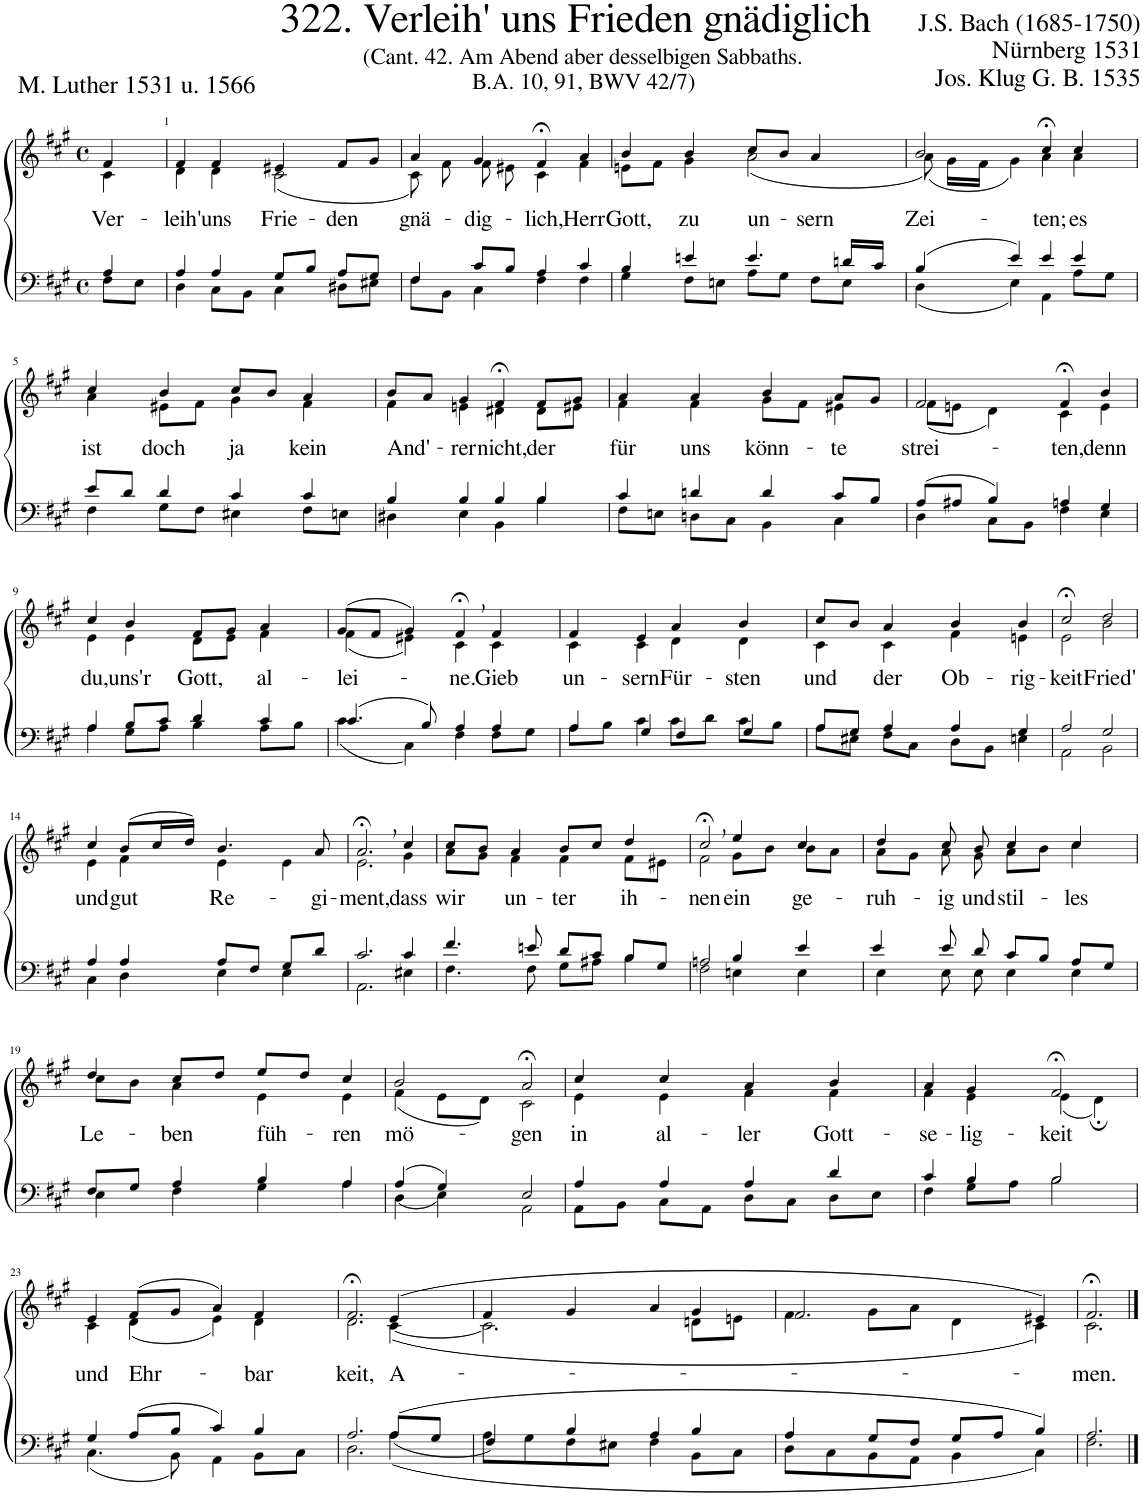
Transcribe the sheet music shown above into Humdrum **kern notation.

**kern	**kern	**text
*part2	*part1	*part1
*staff2	*staff1	*staff1
*I"Tenor/Bass	*I"Soprano/Alto	*
*clefF4	*clefG2	*
*k[f#c#g#]	*k[f#c#g#]	*
*M4/4	*M4/4	*
*met(c)	*met(c)	*
=	=	=
*^	*	*
!	!	!	!LO:LY:b
*	*	*^	*
4A/	8F#\L	4f#;</	4c#\	Ver-
.	8E\J	.	.	.
=1	=1	=1	=1	=1
!	!	!	!	!LO:LY:b
4A/	4D\	4f#;</	4d\	-leih'
!	!	!	!	!LO:LY:b
4A/	8C#\L	4f#/	4d\	uns
.	8BB\J	.	.	.
!	!	!	!	!LO:LY:b
8G#/L	4C#\	4e#X/	(2c#\	Frie-
8B/J	.	.	.	.
!	!	!	!	!LO:LY:b
8A/L	8D#X\L	8f#;</L	.	-den
8G#/J	8E#X\J	8g#/J	.	.
=2	=2	=2	=2	=2
!	!	!	!	!LO:LY:b
4F#/	8F#\L	4a;</	8c#\)	gnä-
.	8BB\J	.	8f#\	.
!	!	!	!	!LO:LY:b
8c#/L	4C#\	4g#/	8f#\	-dig-
8B/J	.	.	8e#X\	.
!	!	!	!	!LO:LY:b
4A/	4F#\	4f#;<,/	4c#\	-lich,
!	!	!	!	!LO:LY:b
4c#/	4F#\	4a/	4f#\	Herr
=3	=3	=3	=3	=3
!	!	!	!	!LO:LY:b
4B/	4G#\	4b/	8en\L	Gott,
.	.	.	8f#\J	.
!	!	!	!	!LO:LY:b
4en/	8F#\L	4b/	4g#\	zu
.	8En\J	.	.	.
!	!	!	!	!LO:LY:b
4.e/	8A\L	8cc#;</L	(2a\	un-
.	8G#\J	8b/J	.	.
!	!	!	!	!LO:LY:b
.	8F#\L	4a/	.	-sern
16dn/LL	8E\J	.	.	.
16c#/JJ	.	.	.	.
=4	=4	=4	=4	=4
!	!	!	!	!LO:LY:b
(4B/	(4D\	2b/	(8a\)	Zei-
.	.	.	16g#\LL	.
.	.	.	16f#\JJ	.
4e/)	4E\)	.	4g#\)	.
!	!	!	!	!LO:LY:b
4e/	4AA\	4cc#;<,/	4a\	-ten;
!	!	!	!	!LO:LY:b
4e/	8A\L	4cc#/	4a\	es
.	8G#\J	.	.	.
!!LO:LB:g=z	!!
=5	=5	=5	=5	=5
!	!	!	!	!LO:LY:b
8e/L	4F#\	4cc#;</	4a\	ist
8d/J	.	.	.	.
!	!	!	!	!LO:LY:b
4d/	8G#\L	4b/	8e#X\L	doch
.	8F#\J	.	8f#\J	.
!	!	!	!	!LO:LY:b
4c#/	4E#X\	8cc#;</L	4g#\	ja
.	.	8b/J	.	.
!	!	!	!	!LO:LY:b
4c#/	8F#\L	4a/	4f#\	kein
.	8En\J	.	.	.
=6	=6	=6	=6	=6
!	!	!	!	!LO:LY:b
4B/	4D#X\	8b;</L	4f#\	And'-
.	.	8a/J	.	.
!	!	!	!	!LO:LY:b
4B/	4E\	4g#/	4en\	-rer
!	!	!	!	!LO:LY:b
4B/	4BB\	4f#;<,/	4d#X\	nicht,
!	!	!	!	!LO:LY:b
4B/	4B\	8f#/L	8d#\L	der
.	.	8g#/J	8e#X\J	.
=7	=7	=7	=7	=7
!	!	!	!	!LO:LY:b
4c#/	8F#\L	4a;</	4f#\	für
.	8En\J	.	.	.
!	!	!	!	!LO:LY:b
4dn/	8Dn\L	4a/	4f#\	uns
.	8C#;\J	.	.	.
!	!	!	!	!LO:LY:b
4d/	4BB\	4b;</	8g#\L	könn-
.	.	.	8f#\J	.
!	!	!	!	!LO:LY:b
8c#/L	4C#\	8a/L	4e#X\	-te
8B/J	.	8g#/J	.	.
=8	=8	=8	=8	=8
!	!	!	!	!LO:LY:b
(8A/L	4D\	2f#/	(8f#\L	strei-
8A#X/J	.	.	8en\J	.
4B/)	8C#\L	.	4d\)	.
.	8BB\J	.	.	.
!	!	!	!	!LO:LY:b
4An/	4F#\	4f#;<,/	4c#\	ten,
!	!	!	!	!LO:LY:b
4G#/	4E\	4b/	4e\	denn
!!LO:LB:g=z	!!
=9	=9	=9	=9	=9
!	!	!	!	!LO:LY:b
4A/	4A\	4cc#;</	4e\	du,
!	!	!	!	!LO:LY:b
8B/L	8G#\L	4b/	4e\	uns'r
8c#/J	8A\J	.	.	.
!	!	!	!	!LO:LY:b
4d/	4B\	8f#/L	8d\L	Gott,
.	.	8g#/J	8e\J	.
!	!	!	!	!LO:LY:b
4c#/	8A\L	4a/	4f#\	al-
.	8B\J	.	.	.
=10	=10	=10	=10	=10
!	!	!	!	!LO:LY:b
(4.c#/	(4c#\	(8g#/L	(4f#\	lei-
.	.	8f#/J	.	.
.	4C#\)	4g#/)	4e#X\)	.
8B/)	.	.	.	.
!	!	!	!	!LO:LY:b
4A/	4F#\	4f#;<,/	4c#\	-ne.
!	!	!	!	!LO:LY:b
4A/	8F#\L	4f#/	4c#\	Gieb
.	8G#\J	.	.	.
=11	=11	=11	=11	=11
!	!	!	!	!LO:LY:b
4A/	8A\L	4f#/	4c#;\	un-
.	8B\J	.	.	.
!	!	!	!	!LO:LY:b
4G#/	4c#\	4e/	4c#\	-sern
!	!	!	!	!LO:LY:b
4F#/	8c#\L	4a/	4d\	Für-
.	8d\J	.	.	.
!	!	!	!	!LO:LY:b
4G#/	8c#\L	4b/	4d\	-sten
.	8B\J	.	.	.
=12	=12	=12	=12	=12
!	!	!	!	!LO:LY:b
8A/L	8A\L	8cc#/L	4c#\	und
8G#/J	8E#X\J	8b/J	.	.
!	!	!	!	!LO:LY:b
4A/	8F#\L	4a/	4c#\	der
.	8C#\J	.	.	.
!	!	!	!	!LO:LY:b
4A/	8D\L	4b/	4f#\	Ob-
.	8BB\J	.	.	.
!	!	!	!	!LO:LY:b
4G#/	4En\	4b/	4en\	-rig-
=13	=13	=13	=13	=13
!	!	!	!	!LO:LY:b
2A/	2AA\	2cc#;<,/	2e\	-keit
!	!	!	!	!LO:LY:b
2G#/	2BB\	2dd/	2b\	Fried'
!!LO:LB:g=z	!!
=14	=14	=14	=14	=14
!	!	!	!	!LO:LY:b
4A/	4C#\	4cc#/	4e\	und
!	!	!	!	!LO:LY:b
4A/	4D\	(8b/L	4f#\	gut
.	.	16cc#/L	.	.
.	.	16dd/JJ)	.	.
!	!	!	!	!LO:LY:b
8A/L	4E\	4.b/	4e\	Re-
8F#/J	.	.	.	.
8G#/L	4E\	.	4e\	.
!	!	!	!	!LO:LY:b
8d/J	.	8a/	.	-gi-
=15	=15	=15	=15	=15
!	!	!	!	!LO:LY:b
2.c#/	2.AA\	2.a;<,/	2.e\	-ment,
!	!	!	!	!LO:LY:b
4c#/	4E#X\	4cc#/	4g#\	dass
=16	=16	=16	=16	=16
!	!	!	!	!LO:LY:b
4.f#/	4.F#\	8cc#/L	8a\L	wir
.	.	8b/J	8g#\J	.
!	!	!	!	!LO:LY:b
.	.	4a/	4f#\	un-
8en/	8F#\	.	.	.
!	!	!	!	!LO:LY:b
8d/L	8G#\L	8b/L	4f#\	ter
8c#/J	8A#X\J	8cc#/J	.	.
!	!	!	!	!LO:LY:b
8B/L	4B\	4dd/	8f#\L	ih-
8G#/J	.	.	8e#X\J	.
=17	=17	=17	=17	=17
!	!	!	!	!LO:LY:b
2An/	2F#\	2cc#;<,/	2f#\	-nen
!	!	!	!	!LO:LY:b
4B/	4En\	4ee/	8g#\L	ein
.	.	.	8b\J	.
!	!	!	!	!LO:LY:b
4e/	4E\	4cc#/	8b\L	ge-
.	.	.	8a\J	.
=18	=18	=18	=18	=18
!	!	!	!	!LO:LY:b
4e/	4E\	4dd/	8a\L	-ruh-
.	.	.	8g#\J	.
!	!	!	!	!LO:LY:b
8e/	8E\	8cc#/	8a\	-ig
!	!	!	!	!LO:LY:b
8d/	8E\	8b/	8g#\	und
!	!	!	!	!LO:LY:b
8c#/L	4E\	4cc#/	8a\L	stil-
8B/J	.	.	8b\J	.
!	!	!	!	!LO:LY:b
8A/L	4E\	4cc#/	4cc#\	-les
8G#/J	.	.	.	.
!!LO:LB:g=z	!!
=19	=19	=19	=19	=19
!	!	!	!	!LO:LY:b
8F#/L	4E\	4dd;</	8cc#\L	Le-
8G#/J	.	.	8b\J	.
!	!	!	!	!LO:LY:b
4A/	4F#\	8cc#;</L	4a\	-ben
.	.	8dd/J	.	.
!	!	!	!	!LO:LY:b
4B/	4G#\	8ee/L	4e\	füh-
.	.	8dd/J	.	.
!	!	!	!	!LO:LY:b
4A/	4A\	4cc#/	4e\	-ren
=20	=20	=20	=20	=20
!	!	!	!	!LO:LY:b
(4A/	(4D\	2b/	(4f#\	mö-
4G#/)	4E\)	.	8e\L	.
.	.	.	8d\J)	.
!	!	!	!	!LO:LY:b
2E/	2AA\	2a;<,/	2c#\	-gen
=21	=21	=21	=21	=21
!	!	!	!	!LO:LY:b
4A/	8AA\L	4cc#/	4e\	in
.	8BB\J	.	.	.
!	!	!	!	!LO:LY:b
4A/	8C#\L	4cc#/	4e\	al-
.	8AA\J	.	.	.
!	!	!	!	!LO:LY:b
4A/	8D\L	4a/	4f#\	-ler
.	8C#\J	.	.	.
!	!	!	!	!LO:LY:b
4d/	8D\L	4b/	4f#\	Gott-
.	8E\J	.	.	.
=22	=22	=22	=22	=22
!	!	!	!	!LO:LY:b
4c#/	4F#\	4a/	4f#\	-se-
!	!	!	!	!LO:LY:b
4B/	8G#\L	4g#/	4e\	-lig-
.	8A\J	.	.	.
!	!	!	!	!LO:LY:b
2B/	2B\	2f#;<,/	(4e\	-keit
.	.	.	4d;\)	.
!!LO:LB:g=z	!!
=23	=23	=23	=23	=23
!	!	!	!	!LO:LY:b
4G#/	(4.C#\	4e/	4c#\	und
!	!	!	!	!LO:LY:b
(8A/L	.	(8f#/L	(4d\	Ehr-
8B/J	8BB\)	8g#/J	.	.
4c#/)	4AA\	4a/)	4e\)	.
!	!	!	!	!LO:LY:b
4B/	8BB\L	4f#/	4d\	-bar
.	8C#\J	.	.	.
=24	=24	=24	=24	=24
!	!	!	!	!LO:LY:b
2.A/	2.D\	2.f#;<,/	2.d\	keit,
!	!	!	!	!LO:LY:b
(<(8A/L	(4A\	(4e/	(<[4c#\	A-
8G#/J	.	.	.	.
=25	=25	=25	=25	=25
4F#/)	8A\L	4f#/	2.c#\]	.
.	8G#\	.	.	.
4B/	8F#\	4g#/	.	.
.	8E#X\J	.	.	.
4A/	4F#\	4a/	.	.
4B/	8BB\L	4g#/	8dn\L	.
.	8C#\J	.	8en\J	.
=26	=26	=26	=26	=26
4A/	8D\L	2.f#;</	4f#\	.
.	8C#\	.	.	.
8G#/L	8BB\	.	8g#\L	.
8F#/J	8AA\J	.	8a\J	.
8G#/L	4BB\	.	4d\	.
8A/J	.	.	.	.
4B/)	4C#\)	4e#X/)	4c#\)	.
=27	=27	=27	=27	=27
!	!	!	!	!LO:LY:b
2.A/	2.F#\	2.f#;</	2.c#\	-men.
*v	*v	*	*	*
*	*v	*v	*
==	==	==
*-	*-	*-
